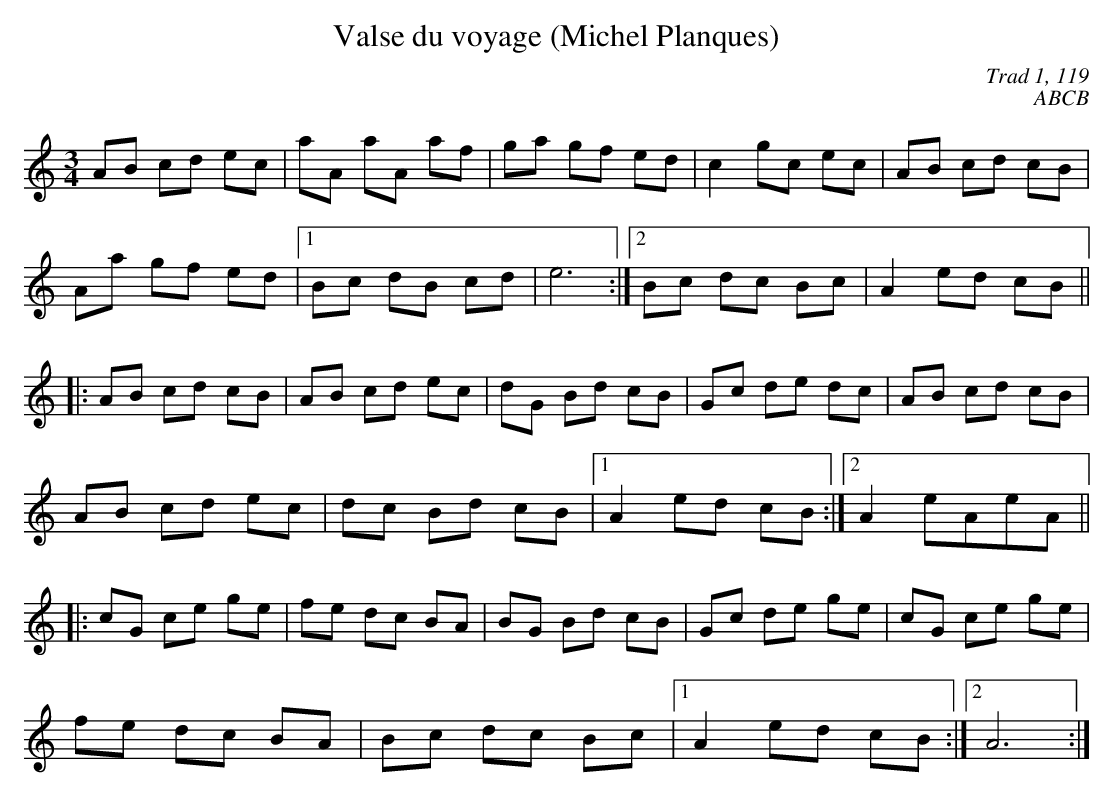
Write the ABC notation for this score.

X:1
T:Valse du voyage (Michel Planques)
C:Trad 1, 119
C:ABCB
M:3/4
L:1/8
K:C
AB cd ec|aA aA af|ga gf ed|c2 gc ec|AB cd cB|
Aa gf ed|1 Bc dB cd|e6:|2 Bc dc Bc|A2 ed cB||
|:AB cd cB|AB cd ec|dG Bd cB|Gc de dc|AB cd cB|
AB cd ec|dc Bd cB|1 A2 ed cB:|2 A2 eAeA||
|:cG ce ge|fe dc BA|BG Bd cB|Gc de ge|cG ce ge|
fe dc BA|Bc dc Bc|1 A2 ed cB:|2 A6:|
